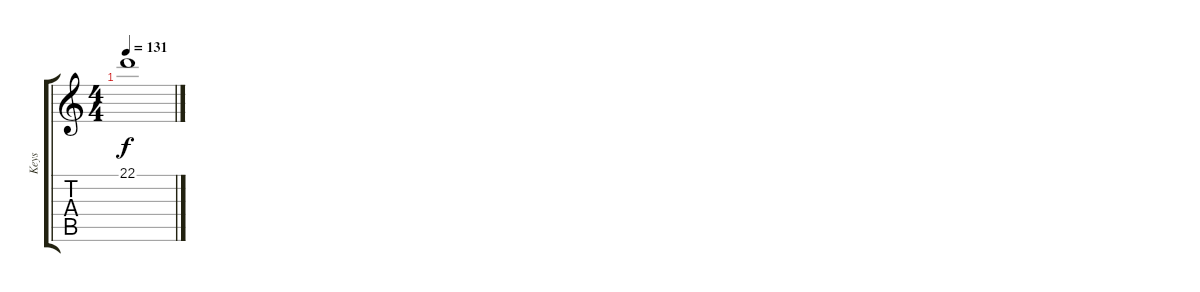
\track ("Keys" "Keys") {instrument synthstrings1}
\staff {score tabs}
\tuning (E4 B3 G3 D3 A2 E2) {hide}
\ts (4 4)
\tempo 131
\clef g2
\ks c
22.1{t}.1{dy f}
